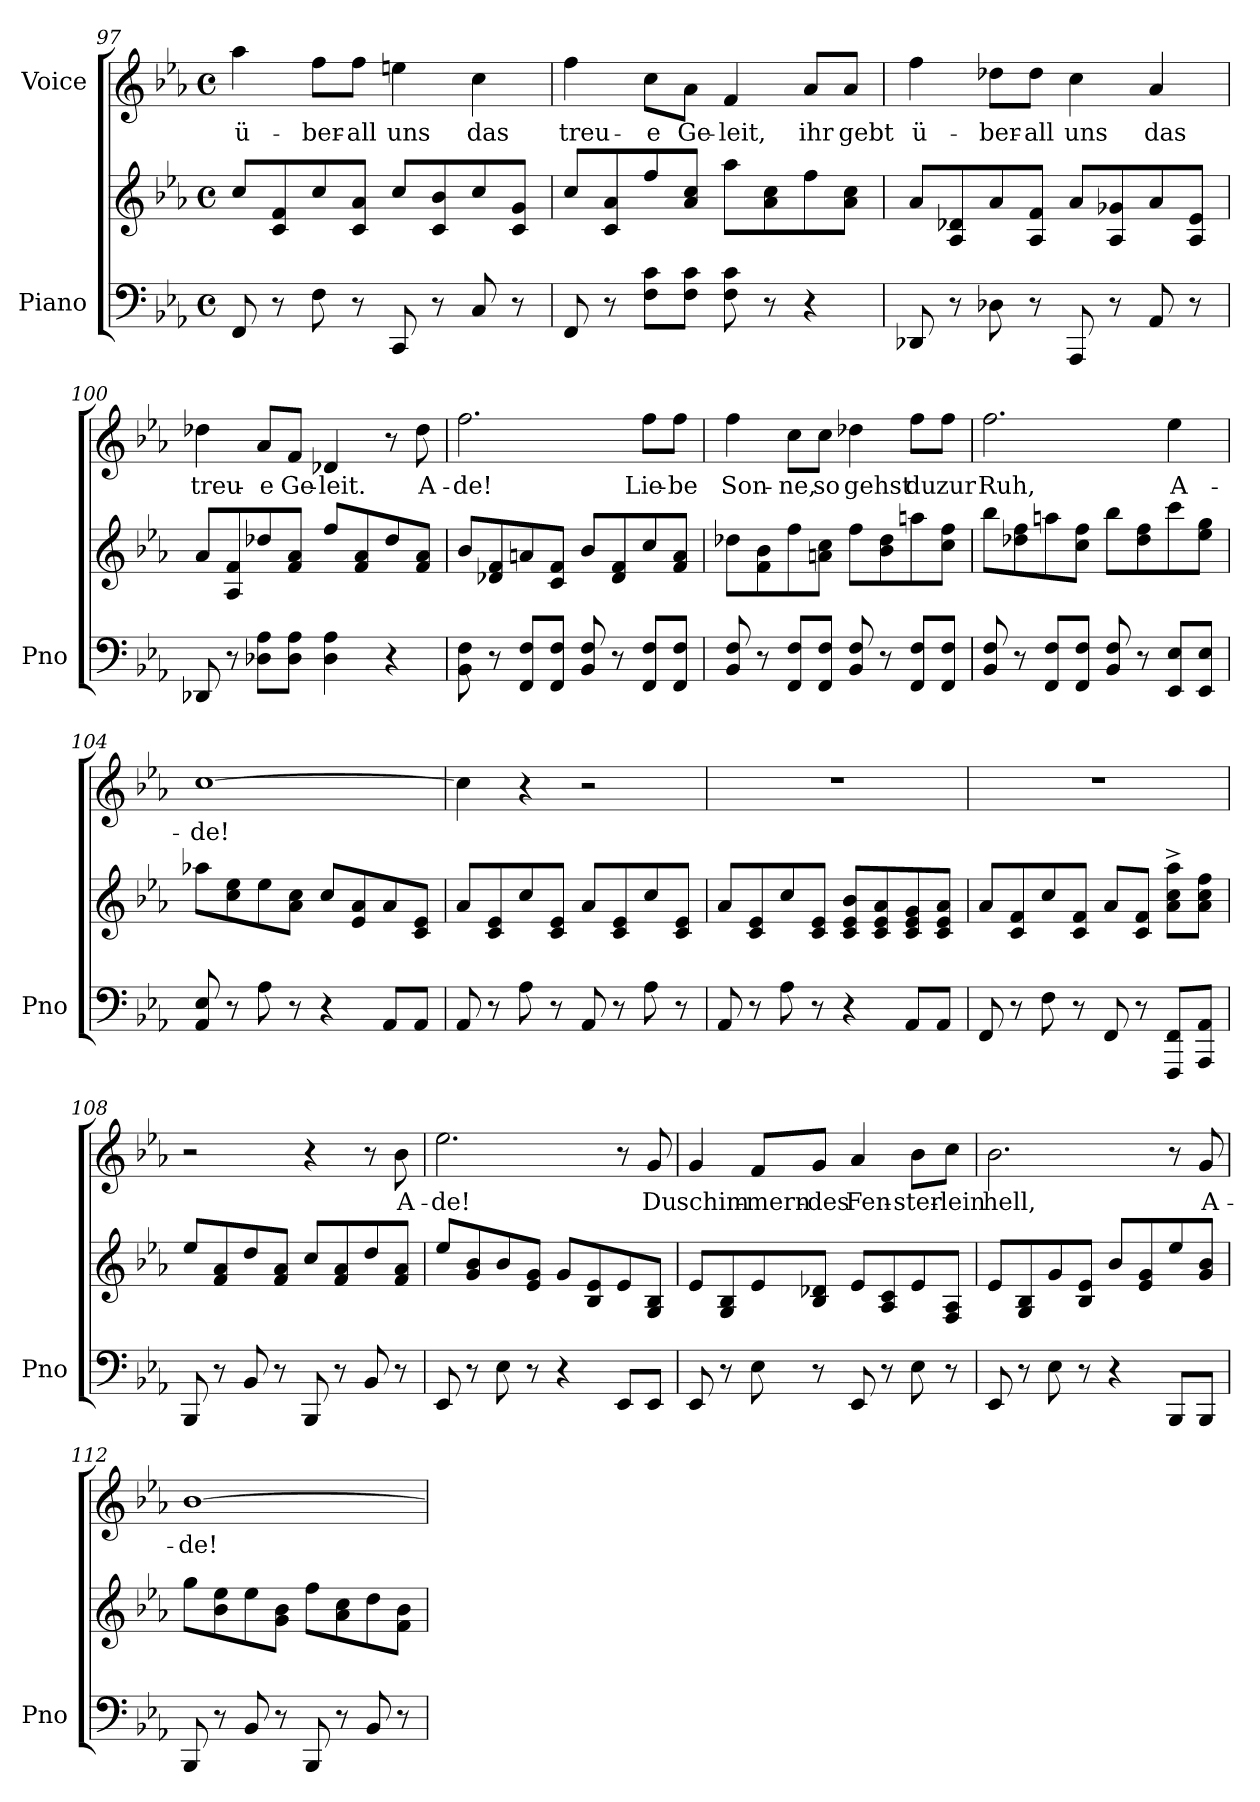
**kern	**kern	**kern	**text
*part2	*part2	*part1	*part1
*staff3	*staff2	*staff1	*staff1
*I"Piano	*	*I"Voice	*
*I'Pno	*	*	*
*clefF4	*clefG2	*clefG2	*
*k[b-e-a-]	*k[b-e-a-]	*k[b-e-a-]	*
*M4/4	*M4/4	*M4/4	*
*met(c)	*met(c)	*met(c)	*
=97	=97	=97	=97
8FF/	8cc/L	4aa-\	ü-
8r	8c/ 8f/	.	.
8F\	8cc/	8ff\L	-ber-
8r	8c/ 8a-/J	8ff\J	-all
8CC/	8cc/L	4een\	uns
8r	8c/ 8b-/	.	.
8C/	8cc/	4cc\	das
8r	8c/ 8g/J	.	.
=98	=98	=98	=98
8FF/	8cc/L	4ff\	treu-
8r	8c/ 8a-/	.	.
8F\ 8c\L	8ff/	8cc\L	-e
8F\ 8c\J	8a-/ 8cc/J	8a-\J	Ge-
8F\ 8c\	8aa-\L	4f/	-leit,
8r	8a-\ 8cc\	.	.
4r	8ff\	8a-/L	ihr
.	8a-\ 8cc\J	8a-/J	gebt
=99	=99	=99	=99
8DD-X/	8a-/L	4ff\	ü-
8r	8A-/ 8d-X/	.	.
8D-X\	8a-/	8dd-X\L	-ber-
8r	8A-/ 8f/J	8dd-\J	-all
8AAA-/	8a-/L	4cc\	uns
8r	8A-/ 8g-X/	.	.
8AA-/	8a-/	4a-/	das
8r	8A-/ 8e-/J	.	.
=100	=100	=100	=100
8DD-X/	8a-/L	4dd-X\	treu-
8r	8A-/ 8f/	.	.
8D-X\ 8A-\L	8dd-X/	8a-/L	-e
8D-\ 8A-\J	8f/ 8a-/J	8f/J	Ge-
4D-\ 4A-\	8ff/L	4d-X/	-leit.
.	8f/ 8a-/	.	.
4r	8dd-/	8r	.
.	8f/ 8a-/J	8dd-\	A-
=101	=101	=101	=101
8BB-\ 8F\	8b-/L	2.ff\	-de!
8r	8d-X/ 8f/	.	.
8FF/ 8F/L	8an/	.	.
8FF/ 8F/J	8c/ 8f/J	.	.
8BB-/ 8F/	8b-/L	.	.
8r	8d-/ 8f/	.	.
8FF/ 8F/L	8cc/	8ff\L	Lie-
8FF/ 8F/J	8f/ 8a/J	8ff\J	-be
=102	=102	=102	=102
8BB-/ 8F/	8dd-X\L	4ff\	Son-
8r	8f\ 8b-\	.	.
8FF/ 8F/L	8ff\	8cc\L	-ne,
8FF/ 8F/J	8an\ 8cc\J	8cc\J	so
8BB-/ 8F/	8ff\L	4dd-X\	gehst
8r	8b-\ 8dd-\	.	.
8FF/ 8F/L	8aan\	8ff\L	du
8FF/ 8F/J	8cc\ 8ff\J	8ff\J	zur
=103	=103	=103	=103
8BB-/ 8F/	8bb-\L	2.ff\	Ruh,
8r	8dd-X\ 8ff\	.	.
8FF/ 8F/L	8aan\	.	.
8FF/ 8F/J	8cc\ 8ff\J	.	.
8BB-/ 8F/	8bb-\L	.	.
8r	8dd-\ 8ff\	.	.
8EE-/ 8E-/L	8ccc\	4ee-\	A-
8EE-/ 8E-/J	8ee-\ 8gg\J	.	.
=104	=104	=104	=104
8AA-/ 8E-/	8aa-X\L	[1cc	-de!
8r	8cc\ 8ee-\	.	.
8A-\	8ee-\	.	.
8r	8a-\ 8cc\J	.	.
4r	8cc/L	.	.
.	8e-/ 8a-/	.	.
8AA-/L	8a-/	.	.
8AA-/J	8c/ 8e-/J	.	.
=105	=105	=105	=105
8AA-/	8a-/L	4cc\]	.
8r	8c/ 8e-/	.	.
8A-\	8cc/	4r	.
8r	8c/ 8e-/J	.	.
8AA-/	8a-/L	2r	.
8r	8c/ 8e-/	.	.
8A-\	8cc/	.	.
8r	8c/ 8e-/J	.	.
=106	=106	=106	=106
8AA-/	8a-/L	1r	.
8r	8c/ 8e-/	.	.
8A-\	8cc/	.	.
8r	8c/ 8e-/J	.	.
4r	8c/ 8e-/ 8b-/L	.	.
.	8c/ 8e-/ 8a-/	.	.
8AA-/L	8c/ 8e-/ 8g/	.	.
8AA-/J	8c/ 8e-/ 8a-/J	.	.
=107	=107	=107	=107
8FF/	8a-/L	1r	.
8r	8c/ 8f/	.	.
8F\	8cc/	.	.
8r	8c/ 8f/J	.	.
8FF/	8a-/L	.	.
8r	8c/ 8f/J	.	.
8FFF/ 8FF/L	8a-\^< 8cc\^< 8aa-\^<L	.	.
8AAA-/ 8AA-/J	8a-\ 8cc\ 8ff\J	.	.
=108	=108	=108	=108
8BBB-/	8ee-/L	2r	.
8r	8f/ 8a-/	.	.
8BB-/	8dd/	.	.
8r	8f/ 8a-/J	.	.
8BBB-/	8cc/L	4r	.
8r	8f/ 8a-/	.	.
8BB-/	8dd/	8r	.
8r	8f/ 8a-/J	8b-\	A-
=109	=109	=109	=109
8EE-/	8ee-/L	2.ee-\	-de!
8r	8g/ 8b-/	.	.
8E-\	8b-/	.	.
8r	8e-/ 8g/J	.	.
4r	8g/L	.	.
.	8B-/ 8e-/	.	.
8EE-/L	8e-/	8r	.
8EE-/J	8G/ 8B-/J	8g/	Du
=110	=110	=110	=110
8EE-/	8e-/L	4g/	schim-
8r	8G/ 8B-/	.	.
8E-\	8e-/	8f/L	-mern-
8r	8B-/ 8d-X/J	8g/J	-des
8EE-/	8e-/L	4a-/	Fen-
8r	8A-/ 8c/	.	.
8E-\	8e-/	8b-\L	-ster-
8r	8F/ 8A-/J	8cc\J	-lein
=111	=111	=111	=111
8EE-/	8e-/L	2.b-\	hell,
8r	8G/ 8B-/	.	.
8E-\	8g/	.	.
8r	8B-/ 8e-/J	.	.
4r	8b-/L	.	.
.	8e-/ 8g/	.	.
8BBB-/L	8ee-/	8r	.
8BBB-/J	8g/ 8b-/J	8g/	A-
=112	=112	=112	=112
8BBB-/	8gg\L	[1b-	-de!
8r	8b-\ 8ee-\	.	.
8BB-/	8ee-\	.	.
8r	8g\ 8b-\J	.	.
8BBB-/	8ff\L	.	.
8r	8a-\ 8cc\	.	.
8BB-/	8dd\	.	.
8r	8f\ 8b-\J	.	.
=	=	=	=
*-	*-	*-	*-
